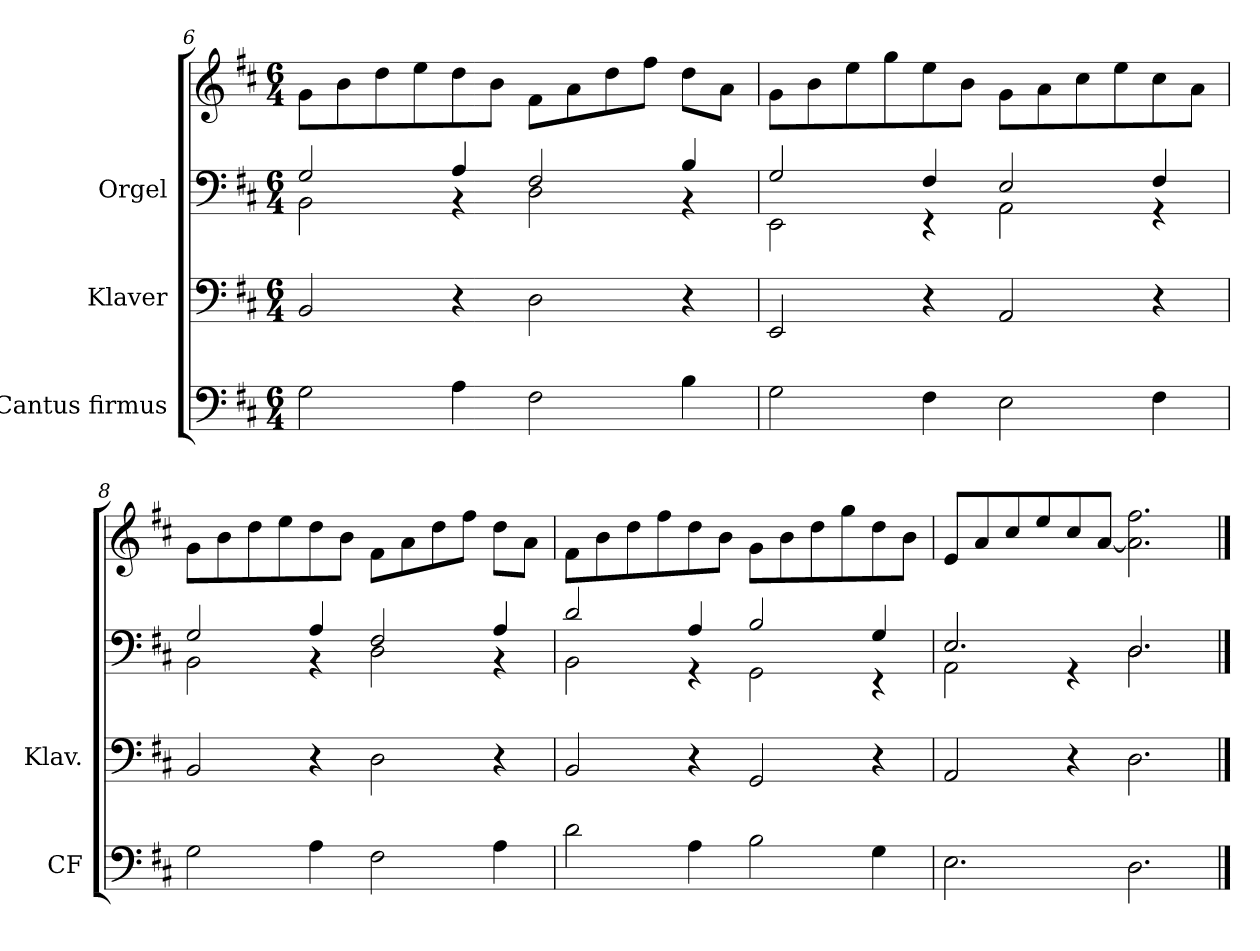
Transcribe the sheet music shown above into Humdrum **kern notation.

**kern	**kern	**kern	**kern
*part3	*part2	*part1	*part1
*staff4	*staff3	*staff2	*staff1
*I"Cantus firmus	*I"Klaver	*I"Orgel	*
*I'CF	*I'Klav.	*	*
*clefF4	*clefF4	*clefF4	*clefG2
*k[f#c#]	*k[f#c#]	*k[f#c#]	*k[f#c#]
*M6/4	*M6/4	*M6/4	*M6/4
=6	=6	=6	=6
*	*	*^	*
2G\	2BB/	2G/	2BB\	8g\L
.	.	.	.	8b\
.	.	.	.	8dd\
.	.	.	.	8ee\
4A\	4r	4A/	4r	8dd\
.	.	.	.	8b\J
2F#\	2D\	2F#/	2D\	8f#\L
.	.	.	.	8a\
.	.	.	.	8dd\
.	.	.	.	8ff#\J
4B\	4r	4B/	4r	8dd\L
.	.	.	.	8a\J
!!LO:LB:g=z
=7	=7	=7	=7	=7
2G\	2EE/	2G/	2EE\	8g\L
.	.	.	.	8b\
.	.	.	.	8ee\
.	.	.	.	8gg\
4F#\	4r	4F#/	4r	8ee\
.	.	.	.	8b\J
2E\	2AA/	2E/	2AA\	8g\L
.	.	.	.	8a\
.	.	.	.	8cc#\
.	.	.	.	8ee\
4F#\	4r	4F#/	4r	8cc#\
.	.	.	.	8a\J
=8	=8	=8	=8	=8
2G\	2BB/	2G/	2BB\	8g\L
.	.	.	.	8b\
.	.	.	.	8dd\
.	.	.	.	8ee\
4A\	4r	4A/	4r	8dd\
.	.	.	.	8b\J
2F#\	2D\	2F#/	2D\	8f#\L
.	.	.	.	8a\
.	.	.	.	8dd\
.	.	.	.	8ff#\J
4A\	4r	4A/	4r	8dd\L
.	.	.	.	8a\J
!!LO:LB:g=z
=9	=9	=9	=9	=9
2d\	2BB/	2d/	2BB\	8f#\L
.	.	.	.	8b\
.	.	.	.	8dd\
.	.	.	.	8ff#\
4A\	4r	4A/	4r	8dd\
.	.	.	.	8b\J
2B\	2GG/	2B/	2GG\	8g\L
.	.	.	.	8b\
.	.	.	.	8dd\
.	.	.	.	8gg\
4G\	4r	4G/	4r	8dd\
.	.	.	.	8b\J
=10	=10	=10	=10	=10
2.E\	2AA/	2.E/	2AA\	8e/L
.	.	.	.	8a/
.	.	.	.	8cc#/
.	.	.	.	8ee/
.	4r	.	4r	8cc#/
.	.	.	.	[8a/J
2.D\	2.D\	2.D/	2.D\	2.a\] 2.ff#\
*	*	*v	*v	*
==	==	==	==
*-	*-	*-	*-
